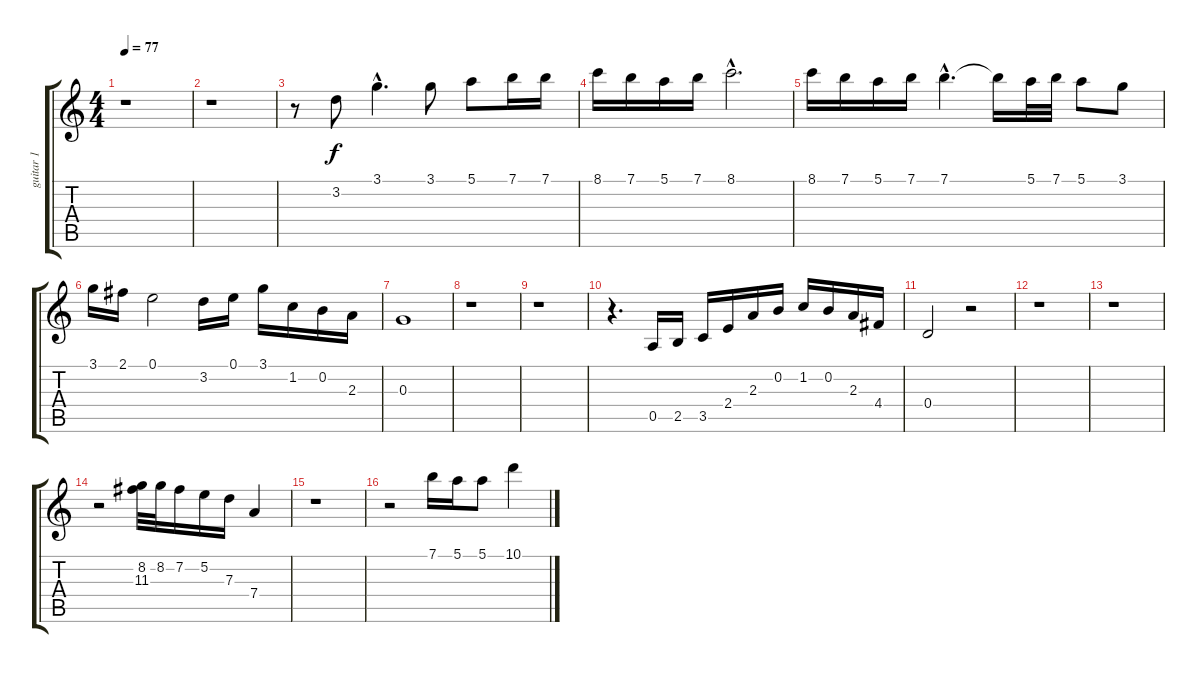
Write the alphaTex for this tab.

\track ("guitar 1" "guitar 1") {instrument acousticguitarnylon}
\staff {score tabs}
\tuning (E4 B3 G3 D3 A2 E2) {hide}
\ts (4 4)
\tempo 77
\clef g2
\ks c
r.1{dy f instrument acousticguitarnylon} |
r.1 |
r.8 3.2.8 3.1{hac}.4{d} 3.1.8 5.1.8 7.1.16 7.1.16 |
8.1.16 7.1.16 5.1.16 7.1.16 8.1{hac}.2{d} |
8.1.16 7.1.16 5.1.16 7.1.16 7.1{hac}.4{d} 7.1{t}.16 5.1.32 7.1.32 5.1.8 3.1.8 |
3.1.16 2.1.16 0.1.2 3.2.16 0.1.16 3.1.16 1.2.16 0.2.16 2.3.16 |
0.3.1 |
r.1 |
r.1 |
r.4{d} 0.5.16 2.5.16 3.5.16 2.4.16 2.3.16 0.2.16 1.2.16 0.2.16 2.3.16 4.4.16 |
0.4.2 r.2 |
r.1 |
r.1 |
r.2 (8.2 11.3).32 8.2.32 7.2.16 5.2.16 7.3.16 7.4.4 |
r.1 |
r.2 7.1.16 5.1.16 5.1.8 10.1.4
